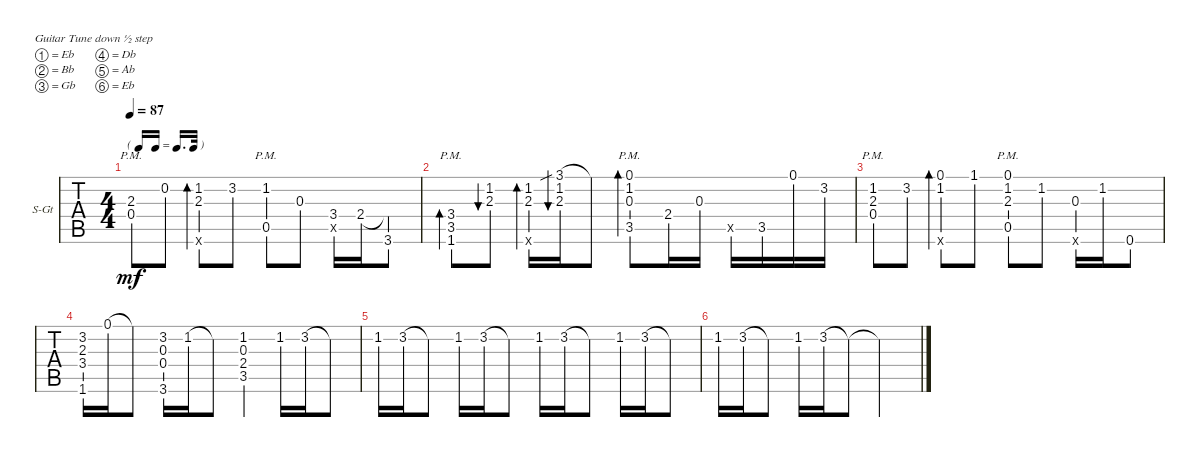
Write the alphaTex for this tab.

\defaultSystemsLayout 4
\bracketExtendMode groupsimilarinstruments
\firstSystemTrackNameOrientation horizontal
\otherSystemsTrackNameOrientation horizontal
\track ("Steel Guitar" "S-Gt") {instrument acousticguitarsteel}
\staff {tabs}
\tuning (Eb4 Bb3 Gb3 Db3 Ab2 Eb2)
\ts (4 4)
\tf dotted16th
\tempo 87
\clef g2
\ks c
(2.3 0.4{pm}).8{dy mf} 0.2.8 (1.2 2.3 0.6{x}).8{bd 30} 3.2.8 (1.2 0.5{pm}).8 0.3.8 (3.4 0.5{x}).16 2.4.16 (2.4{t} 3.6).8 |
(3.4 1.6{pm} 3.5).8{bd 30} (1.2 2.3).8{bu 30} (1.2 2.3 0.6{x}).16{bd 30} (3.1{sib} 1.2 2.3).16{bu 30} 3.1{t}.8 (0.1 3.5{pm} 1.2 0.3).8{bd 30} 2.4.16 0.3.16 0.5{x}.16 3.5.16 0.1.16 3.2.16 |
(1.2 2.3 0.4{pm}).8 3.2.8 (0.1 1.2 0.6{x}).8{bd 30} 1.1.8 (0.1 1.2 2.3 0.5{pm}).8 1.2.8 (0.3 0.6{x}).16 1.2.16 0.6.8 |
(3.2 2.3 3.4 1.6).16 0.1.16 0.1{t}.8 (3.2 0.3 0.4 3.6).16 1.2.16 1.2{t}.8 (1.2 0.3 2.4 3.5).4 1.2.16 3.2.16 3.2{t}.8 |
1.2.16 3.2.16 3.2{t}.8 1.2.16 3.2.16 3.2{t}.8 1.2.16 3.2.16 3.2{t}.8 1.2.16 3.2.16 3.2{t}.8 |
1.2.16 3.2.16 3.2{t}.8 1.2.16 3.2.16 3.2{t}.8 3.2{t}.2
